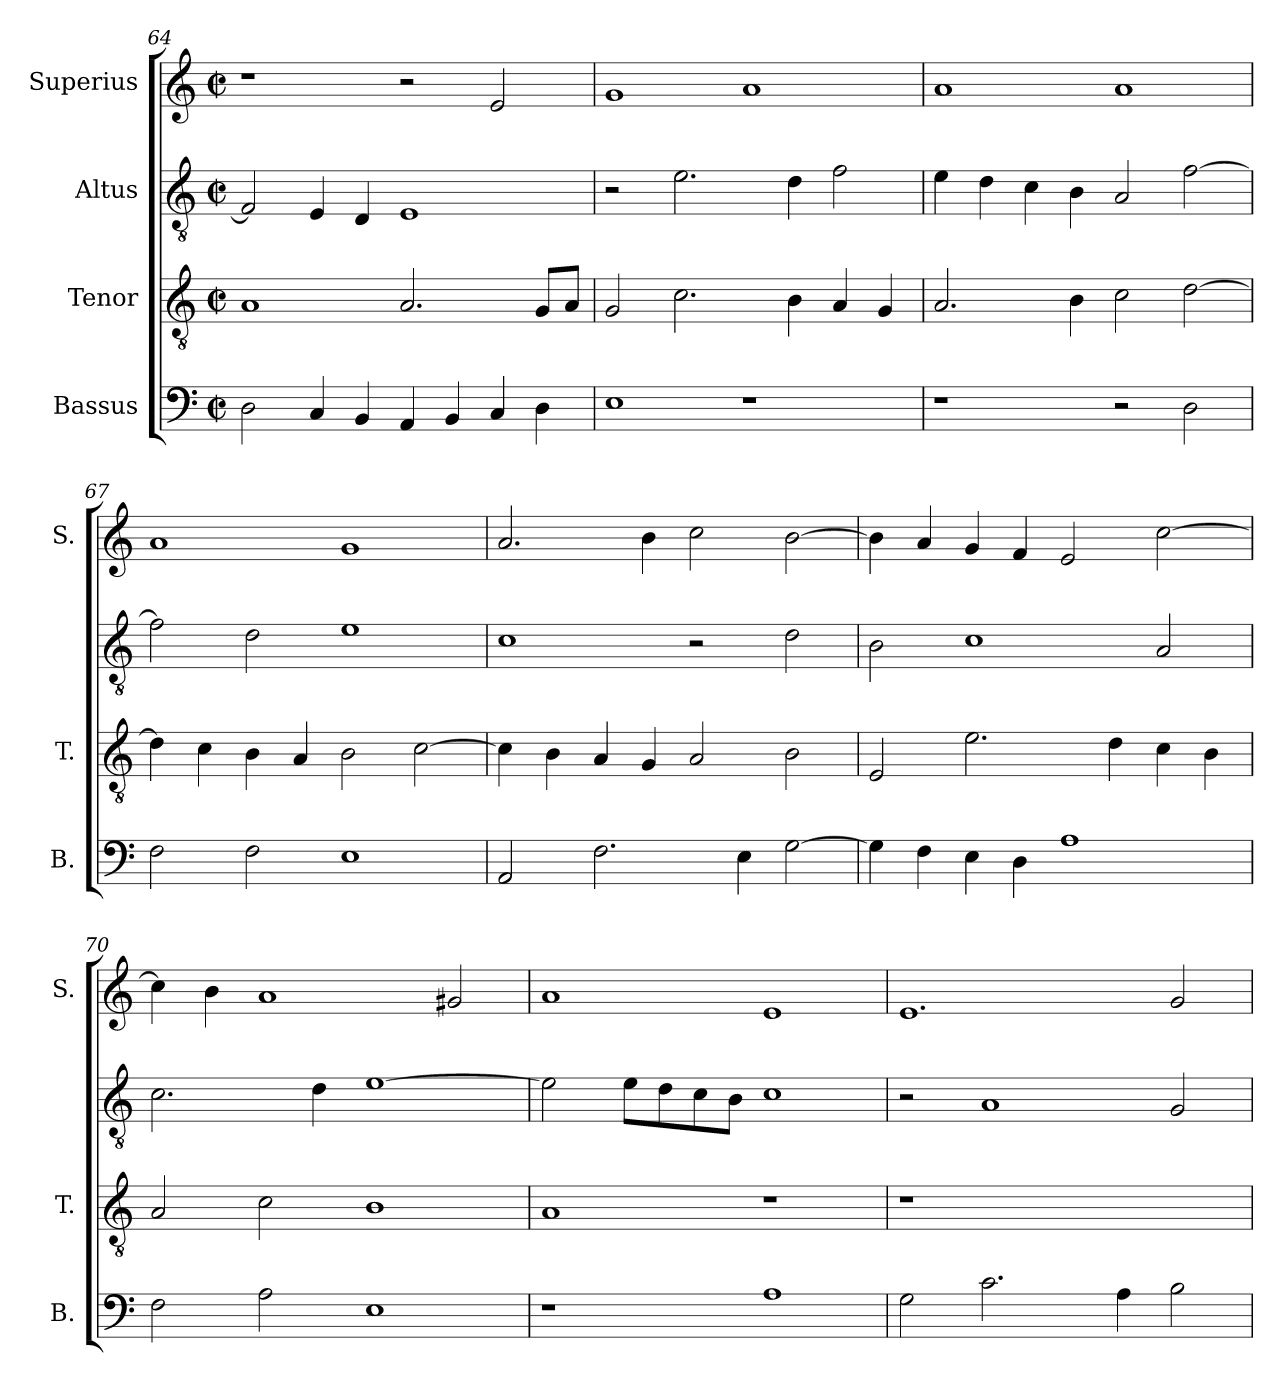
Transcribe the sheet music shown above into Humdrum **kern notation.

**kern	**kern	**kern	**kern
*part4	*part3	*part2	*part1
*staff4	*staff3	*staff2	*staff1
*I"Bassus	*I"Tenor	*I"Altus	*I"Superius
*I'B.	*I'T.	*	*I'S.
*clefF4	*clefGv2	*clefGv2	*clefG2
*	*ITrd7c12	*ITrd7c12	*
*k[]	*k[]	*k[]	*k[]
*C:	*C:	*C:	*C:
*M2/2	*M2/2	*M2/2	*M2/2
*met(c|)	*met(c|)	*met(c|)	*met(c|)
=64	=64	=64	=64
2Di\	1AAi	2FFi/]	1r
4Ci/	.	4EEi/	.
4BBi/	.	4DDi/	.
4AAi/	2.AAi/	1EEi	2r
4BBi/	.	.	.
4Ci/	.	.	2ei/
4Di\	8GGi/L	.	.
.	8AAi/J	.	.
!!LO:LB:g=z
=65	=65	=65	=65
1Ei	2GGi/	2r	1gi
.	2.Ci\	2.Ei\	.
1r	.	.	1ai
.	4BBi\	4Di\	.
.	4AAi/	2Fi\	.
.	4GGi/	.	.
=66	=66	=66	=66
1r	2.AAi/	4Ei\	1ai
.	.	4Di\	.
.	.	4Ci\	.
.	4BBi\	4BBi\	.
2r	2Ci\	2AAi/	1ai
2Di\	[>2Di\	[>2Fi\	.
=67	=67	=67	=67
2Fi\	4Di\]	2Fi\]	1ai
.	4Ci\	.	.
2Fi\	4BBi\	2Di\	.
.	4AAi/	.	.
1Ei	2BBi\	1Ei	1gi
.	[>2Ci\	.	.
=68	=68	=68	=68
2AAi/	4Ci\]	1Ci	2.ai/
.	4BBi\	.	.
2.Fi\	4AAi/	.	.
.	4GGi/	.	4bi\
.	2AAi/	2r	2cci\
4Ei\	.	.	.
[>2Gi\	2BBi\	2Di\	[>2bi\
!!LO:PB:g=z
=69	=69	=69	=69
4Gi\]	2EEi/	2BBi\	4bi\]
4Fi\	.	.	4ai/
4Ei\	2.Ei\	1Ci	4gi/
4Di\	.	.	4fi/
1Ai	.	.	2ei/
.	4Di\	.	.
.	4Ci\	2AAi/	[>2cci\
.	4BBi\	.	.
=70	=70	=70	=70
2Fi\	2AAi/	2.Ci\	4cci\]
.	.	.	4bi\
2Ai\	2Ci\	.	1ai
.	.	4Di\	.
1Ei	1BBi	[>1Ei	.
.	.	.	2g#Xi/
=71	=71	=71	=71
1r	1AAi	2Ei\]	1ai
.	.	8Ei\L	.
.	.	8Di\	.
.	.	8Ci\	.
.	.	8BBi\J	.
1Ai	1r	1Ci	1ei
=72	=72	=72	=72
!	!LO:N:vis=1	!	!
2Gi\	1r	2r	1.ei
2.ci\	.	1AAi	.
.	1ryy	.	.
4Ai\	.	.	.
2Bi\	.	2GGi/	2gi/
=	=	=	=
*-	*-	*-	*-
